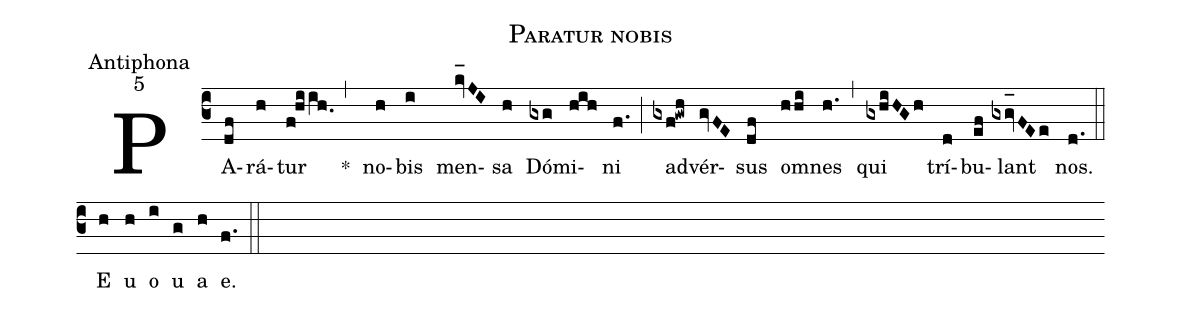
name:Paratur nobis;
office-part:Antiphona;
mode:5;
%%
(c3) PA(df)rá(h)tur(f!hiih.0) <clear>*(,) no(h)bis(i) men(kv_[hl:1]JI)sa(h) Dó(gxg)mi(hih)ni(f.) (;) ad(gxf!gwh)vér(gvFE)sus(df) o(hhi)mnes(h.) (,) qui(gxhiHGh) trí(d)bu(ef)lant(gxgv_[oh:h]FEe) nos.(d.) (::) <eu>E(h) u(h) o(i) u(g) a(h) e.</eu>(f.) (::)
